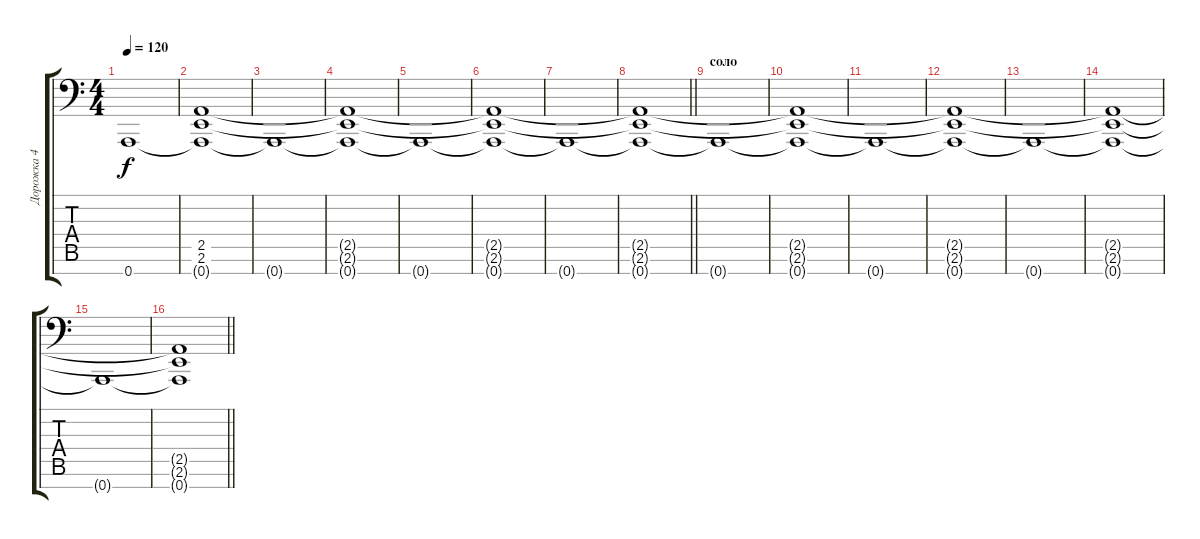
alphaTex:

\track ("Дорожка 4" "Дорожка 4") {instrument synthstrings1}
\staff {score tabs}
\tuning (D4 A3 F3 C3 G2 D2 A1) {hide}
\ts (4 4)
\tempo 120
\clef f4
\ks c
0.7{t}.1{dy f} |
(2.5{t} 2.6{t} 0.7{t}).1 |
0.7{t}.1 |
(2.5{t} 2.6{t} 0.7{t}).1 |
0.7{t}.1 |
(2.5{t} 2.6{t} 0.7{t}).1 |
0.7{t}.1 |
\barLineRight lightlight
(2.5{t} 2.6{t} 0.7{t}).1 |
\section ("" "соло")
0.7{t}.1 |
(2.5{t} 2.6{t} 0.7{t}).1 |
0.7{t}.1 |
(2.5{t} 2.6{t} 0.7{t}).1 |
0.7{t}.1 |
(2.5{t} 2.6{t} 0.7{t}).1 |
0.7{t}.1 |
\barLineRight lightlight
(2.5{t} 2.6{t} 0.7{t}).1
